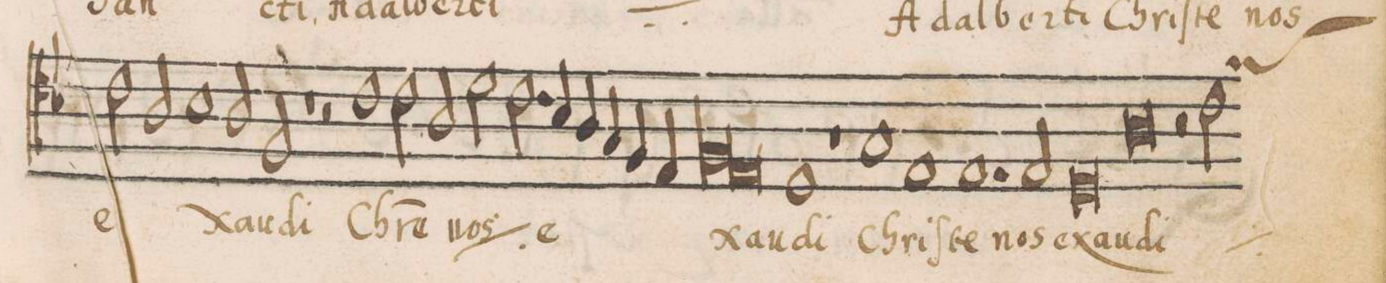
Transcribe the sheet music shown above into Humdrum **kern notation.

**kern	**text
*I"ALTVS	*
*clefC4	*
*k[b-]	*
*met(C)	*
*M2/1	*
2c\	e-
2A/	.
=18-	=18-
1B-	.
2A/	-xau-
2F/	-di
=19-	=19-
1r	.
2r	.
1c\	Chr(i-
=20-	=20-
2c\	-st)e
2A/	nos
*	*ij
2d\	nos
*	*Xij
=21-	=21-
2.c\	e-
4B-/	.
4A/	.
4G/	.
4F/	.
4E/	.
=22-	=22-
*lig	*
1F	-xau-
1E	.
*Xlig	*
=23-	=23-
1D	-di
1r	.
=24-	=24-
1G	Chri-
1E	-ſte
=25-	=25-
1.E	nos
2E/	e-
=26-	=26-
0D	-xau-
=27-	=27-
0A	-di
=28-	=28-
2r	.
*	*ij
*custos:f	*
2c\	Chri-
*-	*-
